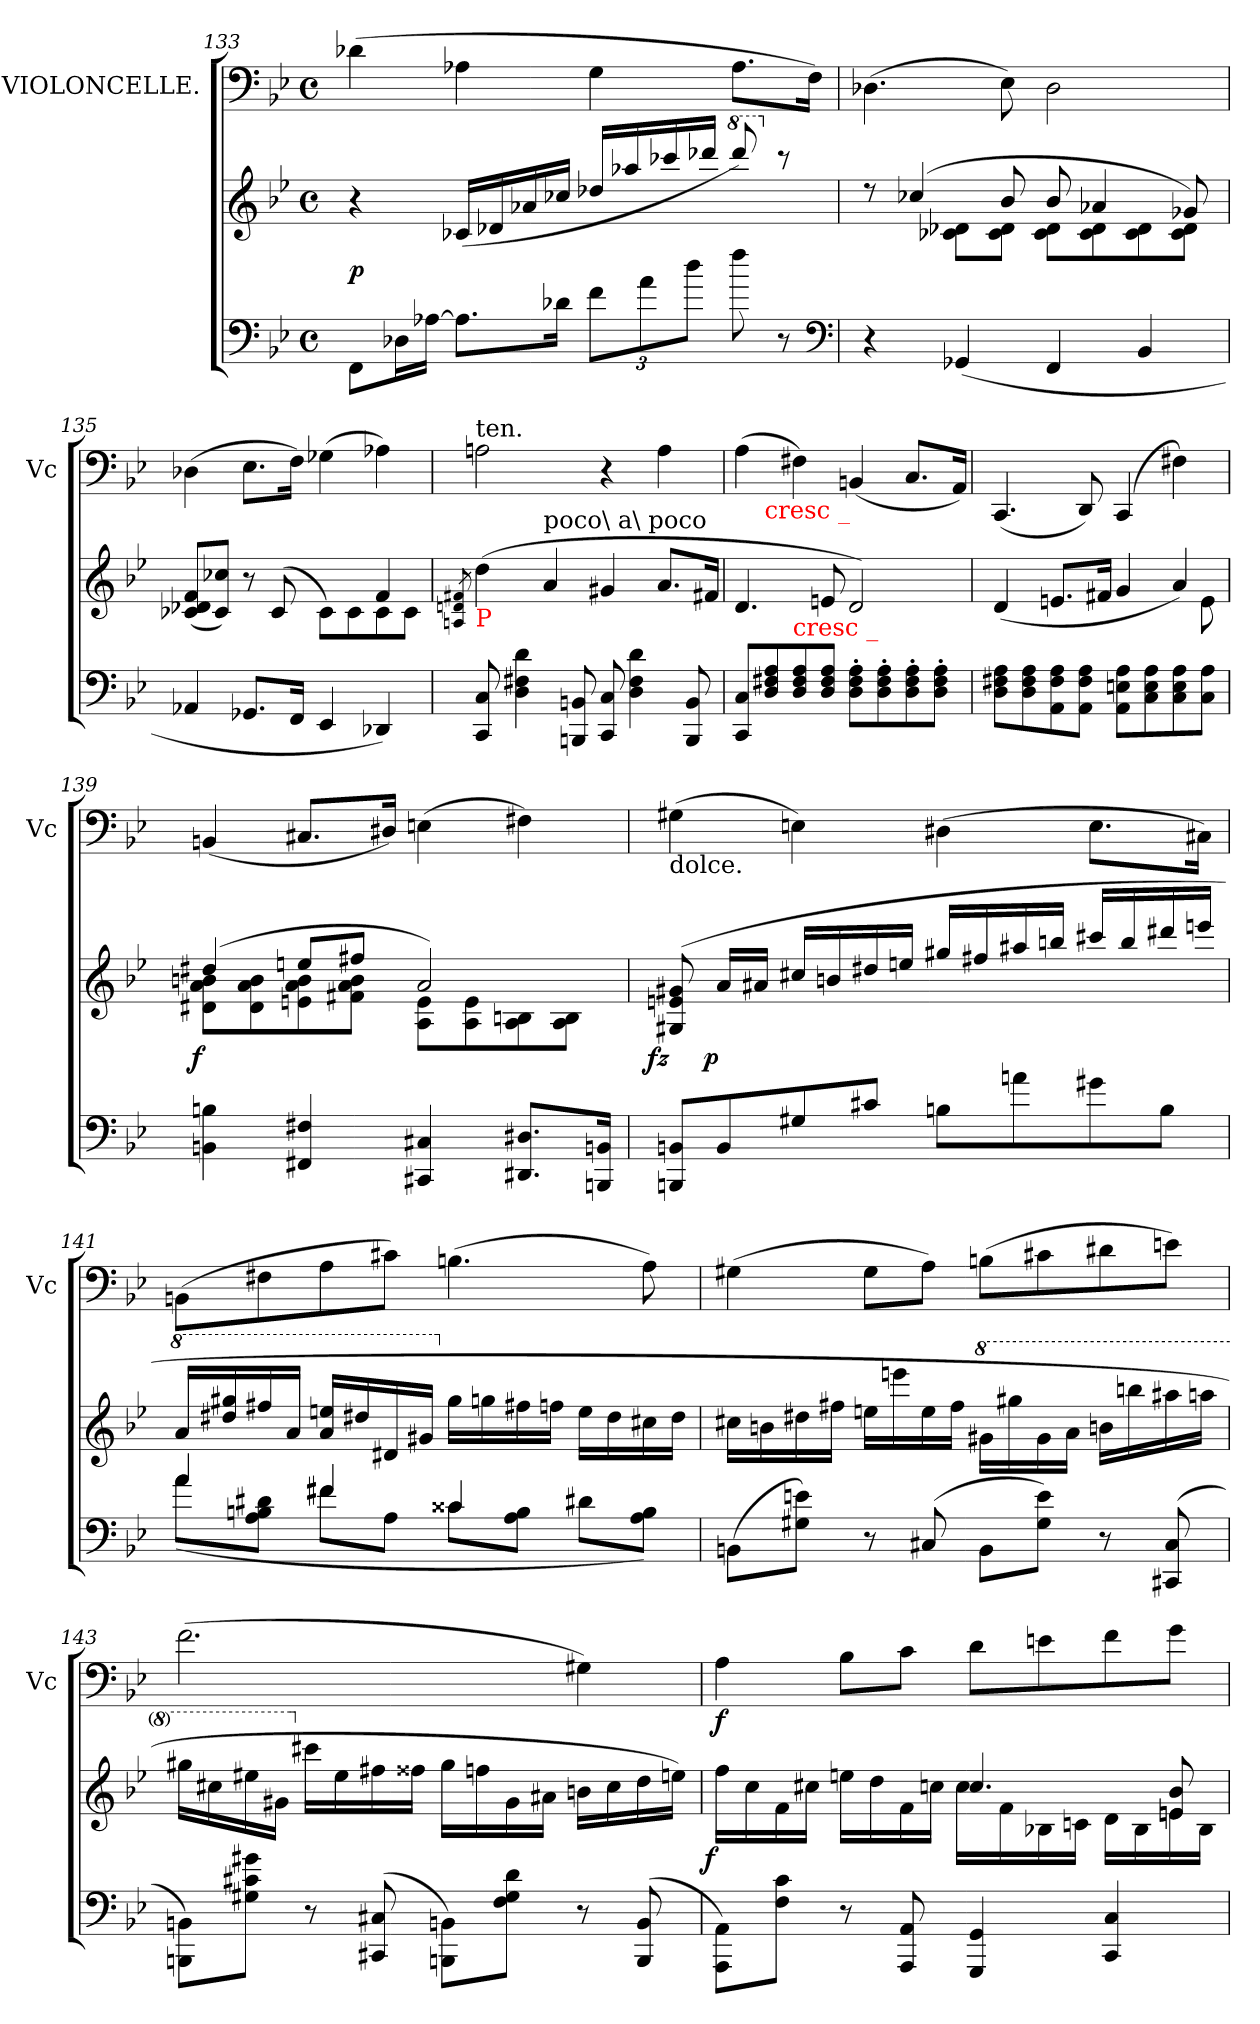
**kern	**kern	**dynam	**kern	**dynam
*part2	*part2	*part2	*part1	*part1
*staff3	*staff2	*staff2/3	*staff1	*staff1
*	*	*	*I"VIOLONCELLE.	*
*	*	*	*I'Vc	*
*clefF4	*clefG2	*	*clefF4	*
*k[b-e-]	*k[b-e-]	*	*k[b-e-]	*
*M4/4	*M4/4	*	*M4/4	*
*met(c)	*met(c)	*	*met(c)	*
=133	=133	=133	=133	=133
8FF\L	4r	p	(>4d-X!	.
16D-X\L	.	.	.	.
[16A-X\JJ	.	.	.	.
8.A-L]	(>16c-XLL	.	4A-X!	.
.	16d-X	.	.	.
.	16a-X	.	.	.
16d-XJk	16cc-XJJ	.	.	.
*Xbrackettup	*	*	*	*
12f\L	16dd-X/LL	.	4G!	.
.	16aa-X/	.	.	.
12a\	.	.	.	.
.	16ccc-X/	.	.	.
12dd\J	.	.	.	.
.	16ddd-X/JJ	.	.	.
*	*8va	*	*	*
8ff\	8dddd-/)	.	8.A-!\L	.
*	*X8va	*	*	*
8r	8rccc	.	.	.
.	.	.	16F!Jk)	.
*clefF4	*	*	*	*
=134	=134	=134	=134	=134
*	*^	*	*	*
4r	8rdd	4ryy	.	(>4.D-X!	.
.	(>4cc-X	.	.	.	.
(<4GG-X	.	8d-X 8c-XL	.	.	.
.	8b-	8d- 8c-J	.	8E-!)	.
4FF	8b-	8d- 8c-L	.	2D-!	.
.	4a-X	8d- 8c-	.	.	.
4BB-	.	8d- 8c-	.	.	.
.	8g-X)	8d- 8c-J	.	.	.
=135	=135	=135	=135	=135	=135
4AA-X	(>8f 8d-X 8c-XL	4ryy	.	(>4D-X!	.
.	8cc-X 8c-J)	.	.	.	.
8.GG-XL	4ryy	8r	.	8.E-!\L	.
.	.	(>8c-	.	.	.
16FFJk	.	.	.	16F!Jk)	.
4EE-	4ryy	8c-L)	.	(>4G-X!	.
.	.	8c-	.	.	.
4DD-X)	4f	8c-	.	4A-X!)	.
.	.	8c-J	.	.	.
*	*v	*v	*	*	*
=136	=136	=136	=136	=136
.	8qAn/ 8qdn/ 8qf#X/	.	.	.
!	!	!	!LO:TX:a:t=ten.	!
!	!LO:TX:b:color=red:t=P	!	!	!
8C 8CC	(>4dd	.	2An!	.
4d 4F#X 4D	.	.	.	.
!	!LO:TX:a:t=poco\ a\ poco	!	!	!
.	4a	.	.	.
8BBn 8BBBn	.	.	.	.
8C 8CC	4g#X	.	4r	.
4d 4F# 4D	.	.	.	.
.	8.aL	.	4A!	.
8BB 8BBB	.	.	.	.
.	16f#XJk	.	.	.
=137	=137	=137	=137	=137
*	*	*	*^	*
8C 8CCL	4.d	.	(>4A!	8ryy	.
!	!	!	!	!LO:TX:b:color=red:t=cresc _	!
8A 8F#X 8D	.	.	.	2..ryy	.
!LO:TX:a:color=red:t=cresc _	!	!	!	!	!
8A 8F# 8D	.	.	4F#X!)	.	.
8A 8F# 8DJ	8en	.	.	.	.
8A'> 8F#'> 8D'>L	2d)	.	(<4BBn!	.	.
8A'> 8F#'> 8D'>	.	.	.	.	.
8A'> 8F#'> 8D'>	.	.	8.C!L	.	.
8A'> 8F#'> 8D'>J	.	.	.	.	.
.	.	.	16AA!Jk)	.	.
*	*	*	*v	*v	*
=138	=138	=138	=138	=138
*	*^	*	*	*
8A 8F#X 8DL	(>4d	2ryy	.	(<4.CC!	.
8A 8F# 8D	.	.	.	.	.
8A 8F# 8AA	8.enL	.	.	.	.
8A 8F# 8AAJ	.	.	.	8DD!)	.
.	16f#XJk	.	.	.	.
8A 8En 8AAL	4g	4ryy	.	(<4CC!	.
8A 8E 8C	.	.	.	.	.
8A 8E 8C	4a)	8ryy	.	4F#X!)	.
8A 8CJ	.	8e	.	.	.
=139	=139	=139	=139	=139	=139
!	!	!	!LO:DY:rj	!	!
4Bn 4BBn	(>4dd#X	8bn 8a 8d#XL	f	(<4BBn!	.
.	.	8b 8a 8d#	.	.	.
4F#X 4FF#X	8eenL	8b 8a 8en	.	8.C#X!L	.
.	8ff#XJ	8b 8a 8f#XJ	.	.	.
.	.	.	.	16D#X!Jk)	.
4C#X 4CC#X	2a)	8e 8AL	.	(>4En!	.
.	.	8e 8A	.	.	.
8.D#X 8.DD#XL	.	8Bn 8A	.	4F#X!)	.
.	.	8B 8AJ	.	.	.
16BBn 16BBBnJk	.	.	.	.	.
*	*v	*v	*	*	*
=140	=140	=140	=140	=140
!	!	!	!LO:TX:b:t=dolce.	!
!	!	!LO:DY:rj	!	!
8BBn 8BBBnL	(>8g#X 8en 8G#X	fz	(>4G#X!	.
!	!	!LO:DY:rj	!	!
8BB	16aLL	p	.	.
.	16a#XJJ	.	.	.
8G#X	16cc#XLL	.	4En!)	.
.	16bn	.	.	.
8c#XJ	16dd#X/	.	.	.
.	16eenJJ	.	.	.
8BnL	16gg#XLL	.	(>4D#X!	.
.	16ff#X	.	.	.
8an\	16aa#X/	.	.	.
.	16bbn/JJ	.	.	.
8g#X	16ccc#XLL	.	8.E!\L	.
.	16bb	.	.	.
8BJ	16ddd#X/	.	.	.
.	16eeenJJ	.	16C#X!Jk)	.
=141	=141	=141	=141	=141
*^	*	*	*	*
*	*	*8va	*	*	*
4a	(>8aL	16aa/LL	.	(>8BBn!L	.
.	.	16ggg#X 16ddd#X	.	.	.
.	8d#X 8Bn 8AJ	16fff#X	.	8F#X!\	.
.	.	16aaJJ	.	.	.
4f#X	8f#XL	16eeen/ 16aa/LL	.	8A!	.
.	.	16ddd#X	.	.	.
.	8AJ	16dd#X	.	8c#X!J)	.
.	.	16gg#XJJ	.	.	.
*	*	*X8va	*	*	*
4c##X	8c##XL	16gg#LL	.	(>4.Bn!	.
.	.	16ggn	.	.	.
.	8B 8AJ	16ff#X	.	.	.
.	.	16ffnJJ	.	.	.
4ryy	8d#XL	16eeLL	.	.	.
.	.	16dd#	.	.	.
.	8B 8AJ)	16cc#X	.	8A!)	.
.	.	16dd#JJ	.	.	.
*v	*v	*	*	*	*
=142	=142	=142	=142	=142
(>8BBnL	16cc#XLL	.	(>4G#X!	.
.	16bn	.	.	.
8en 8G#XJ)	16dd#X	.	.	.
.	16ff#XJJ	.	.	.
8r	16eenLL	.	8G#!\L	.
.	16eeen	.	.	.
(>8C#X	16ee	.	8A!J)	.
.	16ff#JJ	.	.	.
*	*8va	*	*	*
8BBL	16gg#XLL	.	(>8Bn!\L	.
.	16ggg#X	.	.	.
8e 8G#J)	16gg#	.	8c#X!	.
.	16aaJJ	.	.	.
8r	16bbnLL	.	8d#X!	.
.	16bbbn	.	.	.
(<8C# 8CC#X	16aaa#X	.	8en!J)	.
.	16aaanJJ	.	.	.
=143	=143	=143	=143	=143
8BBn 8BBBnL)	16ggg#XLL	.	(>2.f!	.
.	16ccc#X	.	.	.
8g#X 8c#X 8G#XJ	16eee#X	.	.	.
.	16gg#XJJ	.	.	.
*	*X8va	*	*	*
8r	16ccc#XLL	.	.	.
.	16ee#	.	.	.
(<8C#X 8CC#X	16ff#X	.	.	.
.	16ff##XJJ	.	.	.
8BBn\ 8BBBn\L)	16gg#LL	.	.	.
.	16ffn	.	.	.
8d 8G# 8FJ	16g#	.	.	.
.	16a#XJJ	.	.	.
8r	16bnLL	.	4G#X!)	.
.	16cc#	.	.	.
(<8BB 8BBB	16dd	.	.	.
.	16eenJJ)	.	.	.
=144	=144	=144	=144	=144
*	*^	*	*	*
!	!	!	!LO:DY:rj	!	!
8AA\ 8AAA\L)	16ff\LL	2ryy	f	4A!	f
.	16cc\	.	.	.	.
8c 8FJ	16f\	.	.	.	.
.	16cc#X\JJ	.	.	.	.
8r	16een\LL	.	.	8B-!\L	.
.	16dd\	.	.	.	.
8AA 8AAA	16f\	.	.	8c!J	.
.	16ccn\JJ	.	.	.	.
4GG 4GGG	4.cc/	16cc\LL	.	8d!\L	.
.	.	16f	.	.	.
.	.	16B-X	.	8en!	.
.	.	16cnJJ	.	.	.
4C 4CC	.	16d\LL	.	8f!	.
.	.	16B-	.	.	.
.	8b-/ 8en/	16en	.	8g!J	.
.	.	16B-JJ	.	.	.
*	*v	*v	*	*	*
=	=	=	=	=
*-	*-	*-	*-	*-
